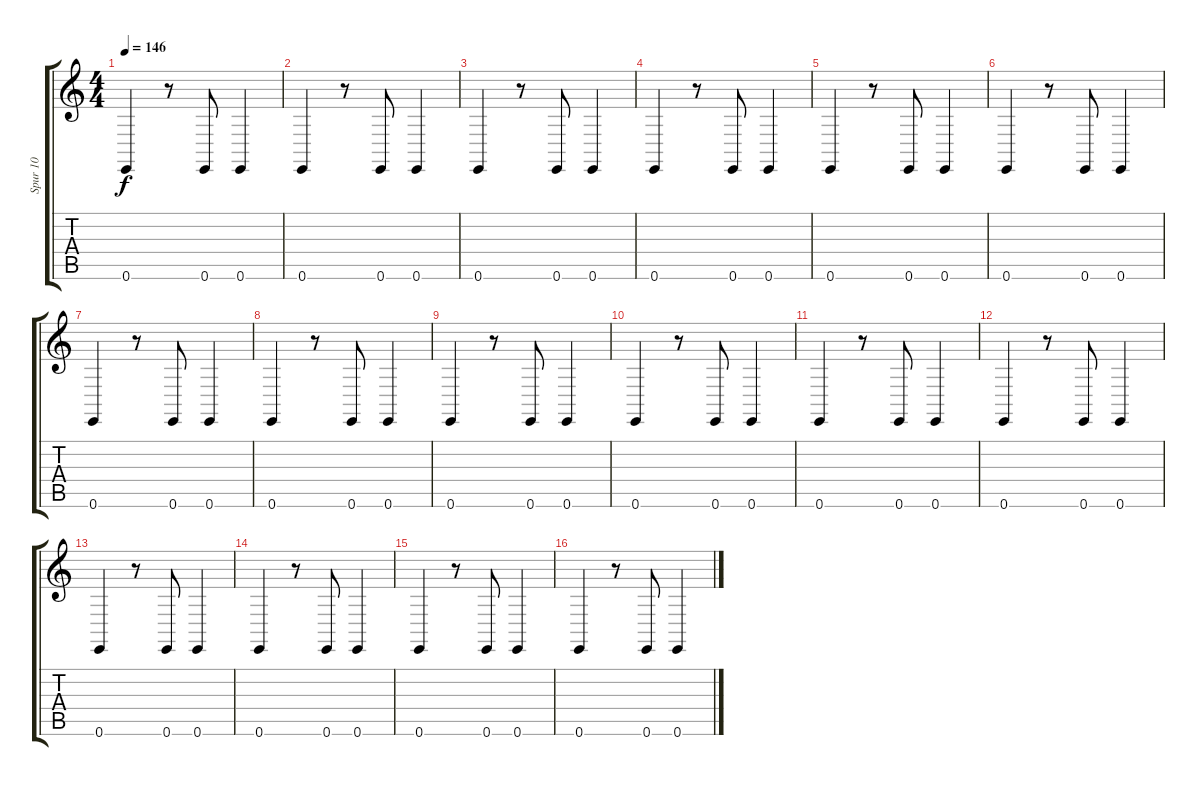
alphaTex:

\track ("Spur 10" "Spur 10") {instrument taikodrum}
\staff {score tabs}
\tuning (E4 B3 G3 D3 A2 E2) {hide}
\ts (4 4)
\tempo 146
\clef g2
\ks c
0.6.4{dy f instrument taikodrum} r.8 0.6.8 0.6.4 |
0.6.4 r.8 0.6.8 0.6.4 |
0.6.4 r.8 0.6.8 0.6.4 |
0.6.4 r.8 0.6.8 0.6.4 |
0.6.4 r.8 0.6.8 0.6.4 |
0.6.4 r.8 0.6.8 0.6.4 |
0.6.4 r.8 0.6.8 0.6.4 |
0.6.4 r.8 0.6.8 0.6.4 |
0.6.4 r.8 0.6.8 0.6.4 |
0.6.4 r.8 0.6.8 0.6.4 |
0.6.4 r.8 0.6.8 0.6.4 |
0.6.4 r.8 0.6.8 0.6.4 |
0.6.4 r.8 0.6.8 0.6.4 |
0.6.4 r.8 0.6.8 0.6.4 |
0.6.4 r.8 0.6.8 0.6.4 |
0.6.4 r.8 0.6.8 0.6.4
